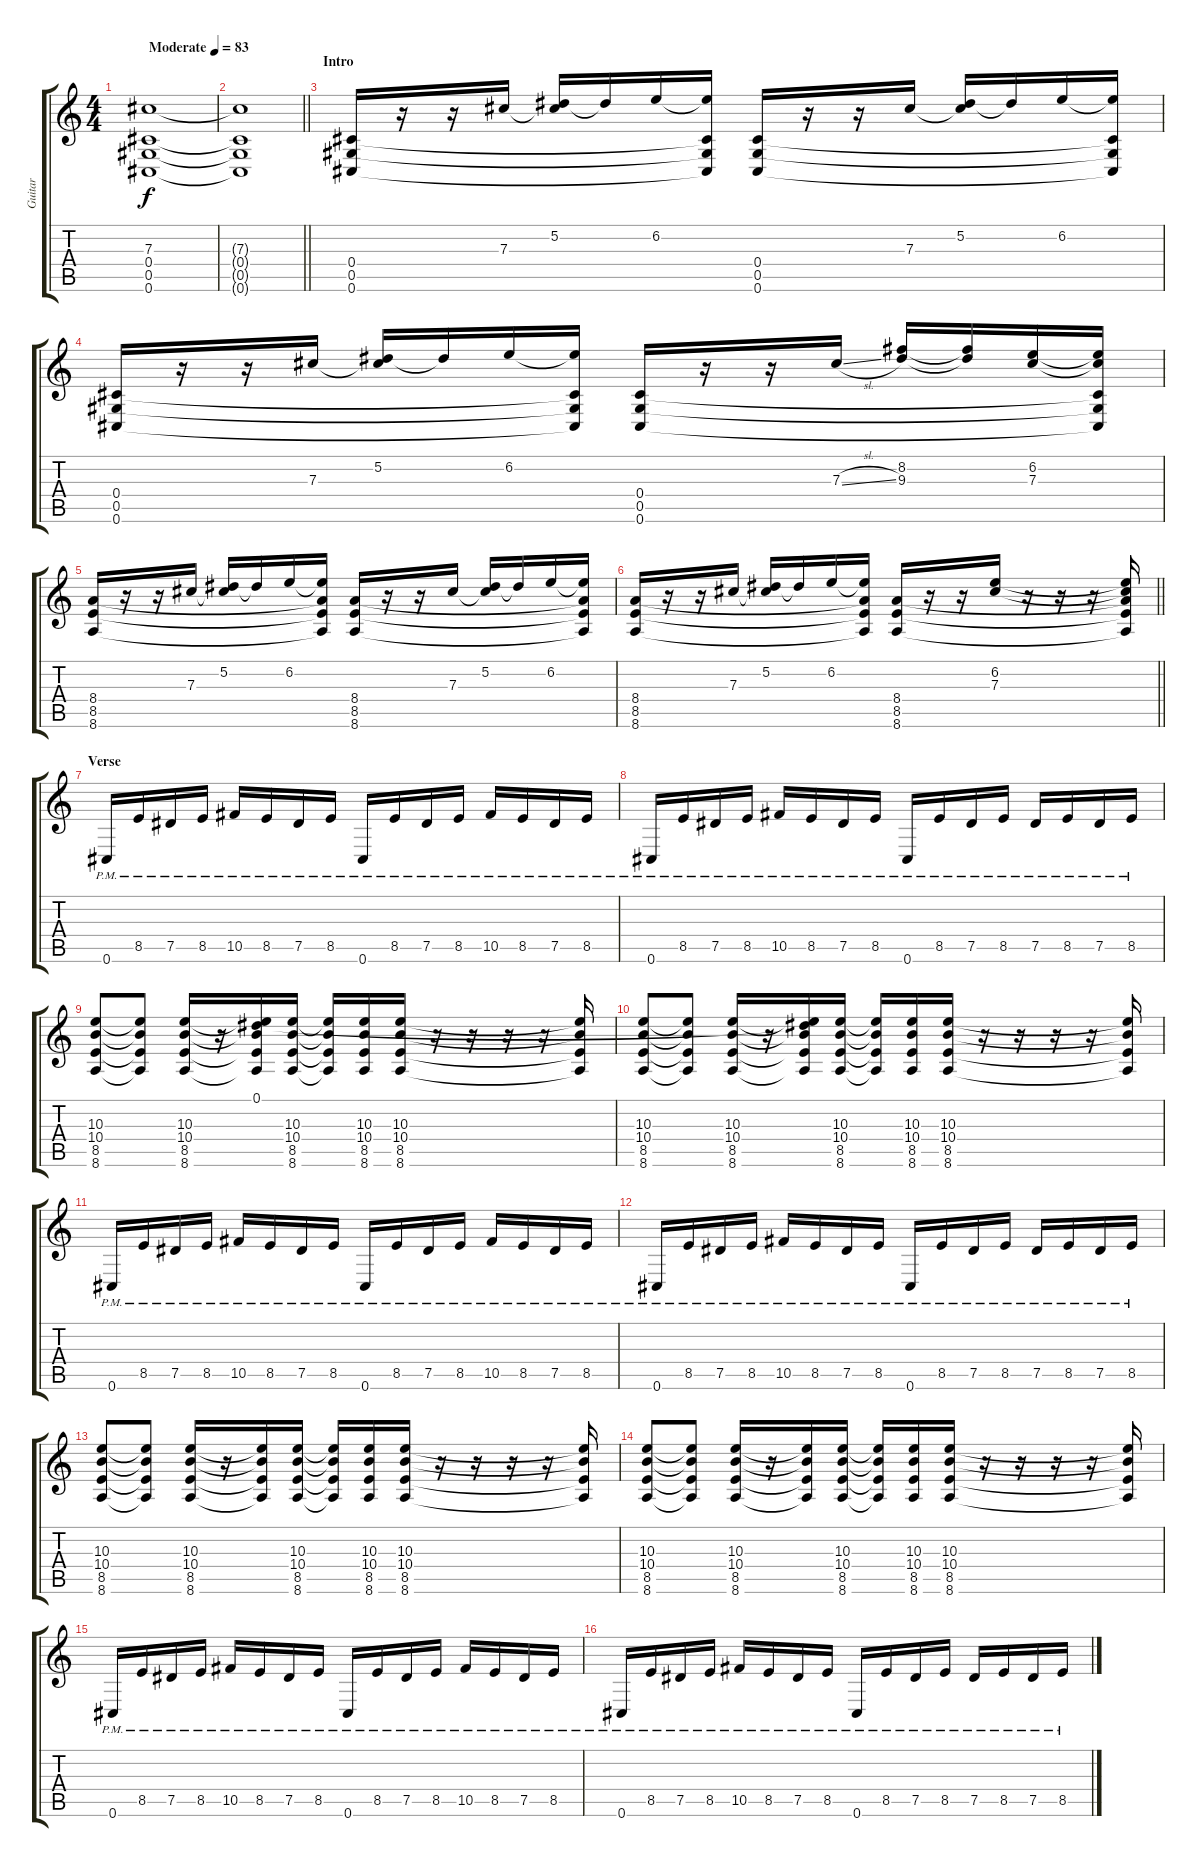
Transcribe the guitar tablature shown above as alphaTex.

\track ("Guitar" "Guitar") {instrument distortionguitar}
\staff {score tabs}
\tuning (Eb4 Bb3 Gb3 Db3 Ab2 Db2) {hide}
\ts (4 4)
\tempo (83 "Moderate")
\clef g2
\ks c
(7.3 0.4 0.5 0.6).1{dy f volume 13 instrument distortionguitar} |
\barLineRight lightlight
(7.3{t} 0.4{t} 0.5{t} 0.6{t}).1 |
\section ("" "Intro")
(0.4 0.5 0.6).16 r.16 r.16 7.3.16 (5.2 7.3{t}).16 5.2{t}.16 6.2.16 (6.2{t} 0.4{t} 0.5{t} 0.6{t}).16 (0.4 0.5 0.6).16 r.16 r.16 7.3.16 (5.2 7.3{t}).16 5.2{t}.16 6.2.16 (6.2{t} 0.4{t} 0.5{t} 0.6{t}).16 |
(0.4 0.5 0.6).16 r.16 r.16 7.3.16 (5.2 7.3{t}).16 5.2{t}.16 6.2.16 (6.2{t} 0.4{t} 0.5{t} 0.6{t}).16 (0.4 0.5 0.6).16 r.16 r.16 7.3{sl}.16 (8.2 9.3).16 (8.2{t} 9.3{t}).16 (6.2 7.3).16 (6.2{t} 7.3{t} 0.4{t} 0.5{t} 0.6{t}).16 |
(8.4 8.5 8.6).16 r.16 r.16 7.3.16 (5.2 7.3{t}).16 5.2{t}.16 6.2.16 (6.2{t} 8.4{t} 8.5{t} 8.6{t}).16 (8.4 8.5 8.6).16 r.16 r.16 7.3.16 (5.2 7.3{t}).16 5.2{t}.16 6.2.16 (6.2{t} 8.4{t} 8.5{t} 8.6{t}).16 |
\barLineRight lightlight
(8.4 8.5 8.6).16 r.16 r.16 7.3.16 (5.2 7.3{t}).16 5.2{t}.16 6.2.16 (6.2{t} 8.4{t} 8.5{t} 8.6{t}).16 (8.4 8.5 8.6).16 r.16 r.16 (6.2 7.3).16 r.16 r.16 r.16 (6.2{t} 7.3{t} 8.4{t} 8.5{t} 8.6{t}).16 |
\section ("" "Verse")
0.6{pm}.16 8.5{pm}.16 7.5{pm}.16 8.5{pm}.16 10.5{pm}.16 8.5{pm}.16 7.5{pm}.16 8.5{pm}.16 0.6{pm}.16 8.5{pm}.16 7.5{pm}.16 8.5{pm}.16 10.5{pm}.16 8.5{pm}.16 7.5{pm}.16 8.5{pm}.16 |
0.6{pm}.16 8.5{pm}.16 7.5{pm}.16 8.5{pm}.16 10.5{pm}.16 8.5{pm}.16 7.5{pm}.16 8.5{pm}.16 0.6{pm}.16 8.5{pm}.16 7.5{pm}.16 8.5{pm}.16 7.5{pm}.16 8.5{pm}.16 7.5{pm}.16 8.5{pm}.16 |
(10.3 10.4 8.5 8.6).8 (10.3{t} 10.4{t} 8.5{t} 8.6{t}).8 (10.3 10.4 8.5 8.6).16 r.16 (0.1 10.3{t} 10.4{t} 8.5{t} 8.6{t}).16 (10.3 10.4 8.5 8.6).16 (10.3{t} 10.4{t} 8.5{t} 8.6{t}).16 (10.3 10.4 8.5 8.6).16 (10.3 10.4 8.5 8.6).16 r.16 r.16 r.16 r.16 (10.3{t} 10.4{t} 8.5{t} 8.6{t}).16 |
(10.3 10.4 8.5 8.6).8 (10.3{t} 10.4{t} 8.5{t} 8.6{t}).8 (10.3 10.4 8.5 8.6).16 r.16 (0.1{t} 10.3{t} 10.4{t} 8.5{t} 8.6{t}).16 (10.3 10.4 8.5 8.6).16 (10.3{t} 10.4{t} 8.5{t} 8.6{t}).16 (10.3 10.4 8.5 8.6).16 (10.3 10.4 8.5 8.6).16 r.16 r.16 r.16 r.16 (10.3{t} 10.4{t} 8.5{t} 8.6{t}).16 |
0.6{pm}.16 8.5{pm}.16 7.5{pm}.16 8.5{pm}.16 10.5{pm}.16 8.5{pm}.16 7.5{pm}.16 8.5{pm}.16 0.6{pm}.16 8.5{pm}.16 7.5{pm}.16 8.5{pm}.16 10.5{pm}.16 8.5{pm}.16 7.5{pm}.16 8.5{pm}.16 |
0.6{pm}.16 8.5{pm}.16 7.5{pm}.16 8.5{pm}.16 10.5{pm}.16 8.5{pm}.16 7.5{pm}.16 8.5{pm}.16 0.6{pm}.16 8.5{pm}.16 7.5{pm}.16 8.5{pm}.16 7.5{pm}.16 8.5{pm}.16 7.5{pm}.16 8.5{pm}.16 |
(10.3 10.4 8.5 8.6).8 (10.3{t} 10.4{t} 8.5{t} 8.6{t}).8 (10.3 10.4 8.5 8.6).16 r.16 (10.3{t} 10.4{t} 8.5{t} 8.6{t}).16 (10.3 10.4 8.5 8.6).16 (10.3{t} 10.4{t} 8.5{t} 8.6{t}).16 (10.3 10.4 8.5 8.6).16 (10.3 10.4 8.5 8.6).16 r.16 r.16 r.16 r.16 (10.3{t} 10.4{t} 8.5{t} 8.6{t}).16 |
(10.3 10.4 8.5 8.6).8 (10.3{t} 10.4{t} 8.5{t} 8.6{t}).8 (10.3 10.4 8.5 8.6).16 r.16 (10.3{t} 10.4{t} 8.5{t} 8.6{t}).16 (10.3 10.4 8.5 8.6).16 (10.3{t} 10.4{t} 8.5{t} 8.6{t}).16 (10.3 10.4 8.5 8.6).16 (10.3 10.4 8.5 8.6).16 r.16 r.16 r.16 r.16 (10.3{t} 10.4{t} 8.5{t} 8.6{t}).16 |
0.6{pm}.16 8.5{pm}.16 7.5{pm}.16 8.5{pm}.16 10.5{pm}.16 8.5{pm}.16 7.5{pm}.16 8.5{pm}.16 0.6{pm}.16 8.5{pm}.16 7.5{pm}.16 8.5{pm}.16 10.5{pm}.16 8.5{pm}.16 7.5{pm}.16 8.5{pm}.16 |
0.6{pm}.16 8.5{pm}.16 7.5{pm}.16 8.5{pm}.16 10.5{pm}.16 8.5{pm}.16 7.5{pm}.16 8.5{pm}.16 0.6{pm}.16 8.5{pm}.16 7.5{pm}.16 8.5{pm}.16 7.5{pm}.16 8.5{pm}.16 7.5{pm}.16 8.5{pm}.16
